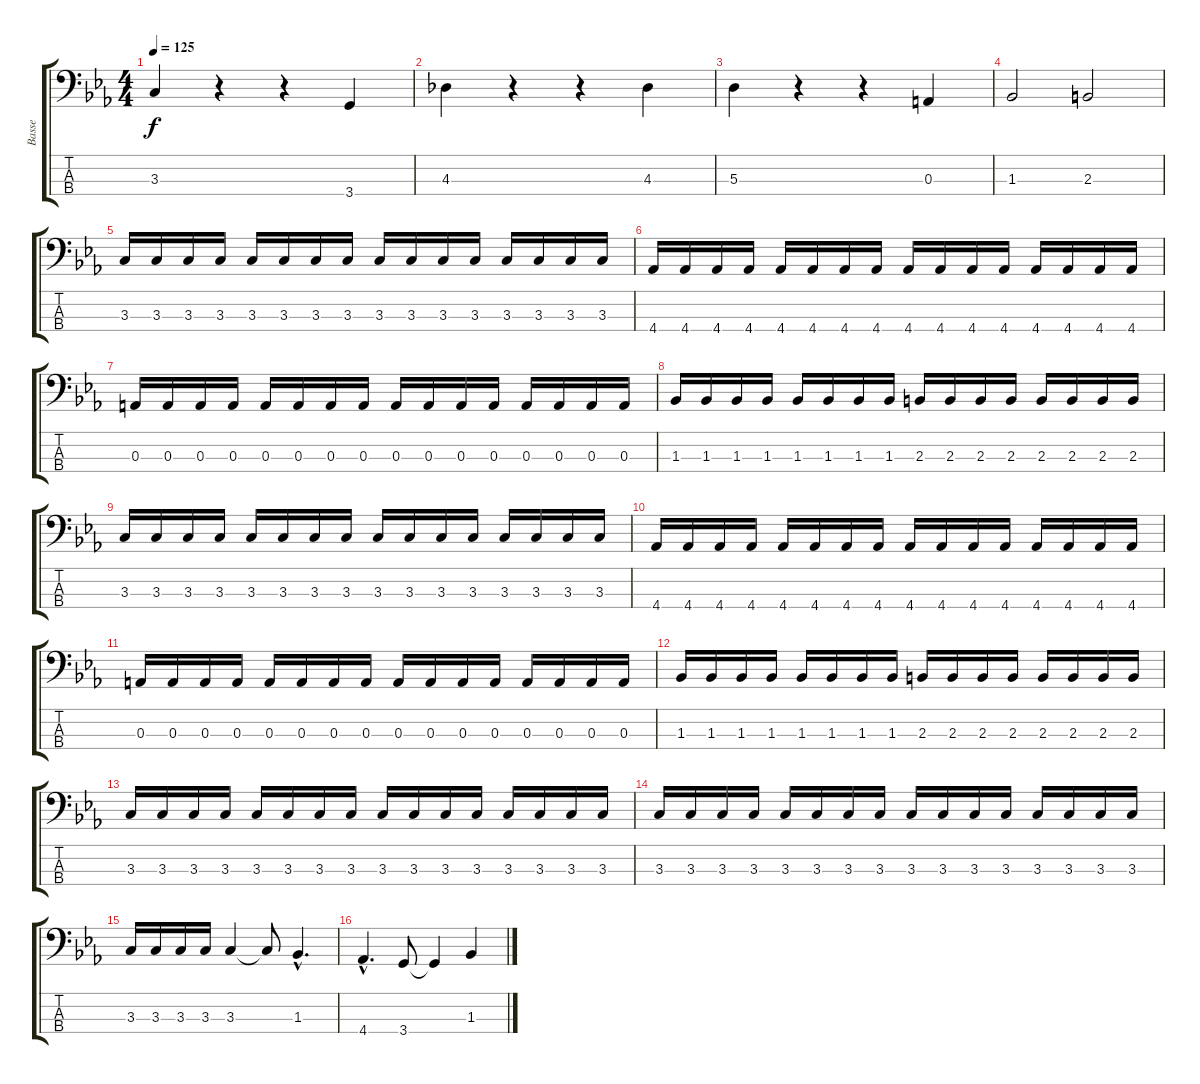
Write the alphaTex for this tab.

\track ("Basse" "Basse") {instrument electricbassfinger}
\staff {score tabs}
\tuning (G2 D2 A1 E1) {hide}
\ts (4 4)
\tempo 125
\clef f4
\ks eb
3.3.4{dy f} r.4 r.4 3.4.4 |
4.3.4 r.4 r.4 4.3.4 |
5.3.4 r.4 r.4 0.3.4 |
1.3.2 2.3.2 |
3.3.16 3.3.16 3.3.16 3.3.16 3.3.16 3.3.16 3.3.16 3.3.16 3.3.16 3.3.16 3.3.16 3.3.16 3.3.16 3.3.16 3.3.16 3.3.16 |
4.4.16 4.4.16 4.4.16 4.4.16 4.4.16 4.4.16 4.4.16 4.4.16 4.4.16 4.4.16 4.4.16 4.4.16 4.4.16 4.4.16 4.4.16 4.4.16 |
0.3.16 0.3.16 0.3.16 0.3.16 0.3.16 0.3.16 0.3.16 0.3.16 0.3.16 0.3.16 0.3.16 0.3.16 0.3.16 0.3.16 0.3.16 0.3.16 |
1.3.16 1.3.16 1.3.16 1.3.16 1.3.16 1.3.16 1.3.16 1.3.16 2.3.16 2.3.16 2.3.16 2.3.16 2.3.16 2.3.16 2.3.16 2.3.16 |
3.3.16 3.3.16 3.3.16 3.3.16 3.3.16 3.3.16 3.3.16 3.3.16 3.3.16 3.3.16 3.3.16 3.3.16 3.3.16 3.3.16 3.3.16 3.3.16 |
4.4.16 4.4.16 4.4.16 4.4.16 4.4.16 4.4.16 4.4.16 4.4.16 4.4.16 4.4.16 4.4.16 4.4.16 4.4.16 4.4.16 4.4.16 4.4.16 |
0.3.16 0.3.16 0.3.16 0.3.16 0.3.16 0.3.16 0.3.16 0.3.16 0.3.16 0.3.16 0.3.16 0.3.16 0.3.16 0.3.16 0.3.16 0.3.16 |
1.3.16 1.3.16 1.3.16 1.3.16 1.3.16 1.3.16 1.3.16 1.3.16 2.3.16 2.3.16 2.3.16 2.3.16 2.3.16 2.3.16 2.3.16 2.3.16 |
3.3.16 3.3.16 3.3.16 3.3.16 3.3.16 3.3.16 3.3.16 3.3.16 3.3.16 3.3.16 3.3.16 3.3.16 3.3.16 3.3.16 3.3.16 3.3.16 |
3.3.16 3.3.16 3.3.16 3.3.16 3.3.16 3.3.16 3.3.16 3.3.16 3.3.16 3.3.16 3.3.16 3.3.16 3.3.16 3.3.16 3.3.16 3.3.16 |
3.3.16 3.3.16 3.3.16 3.3.16 3.3.4 3.3{t}.8 1.3{hac}.4{d} |
4.4{hac}.4{d} 3.4.8 3.4{t}.4 1.3.4
